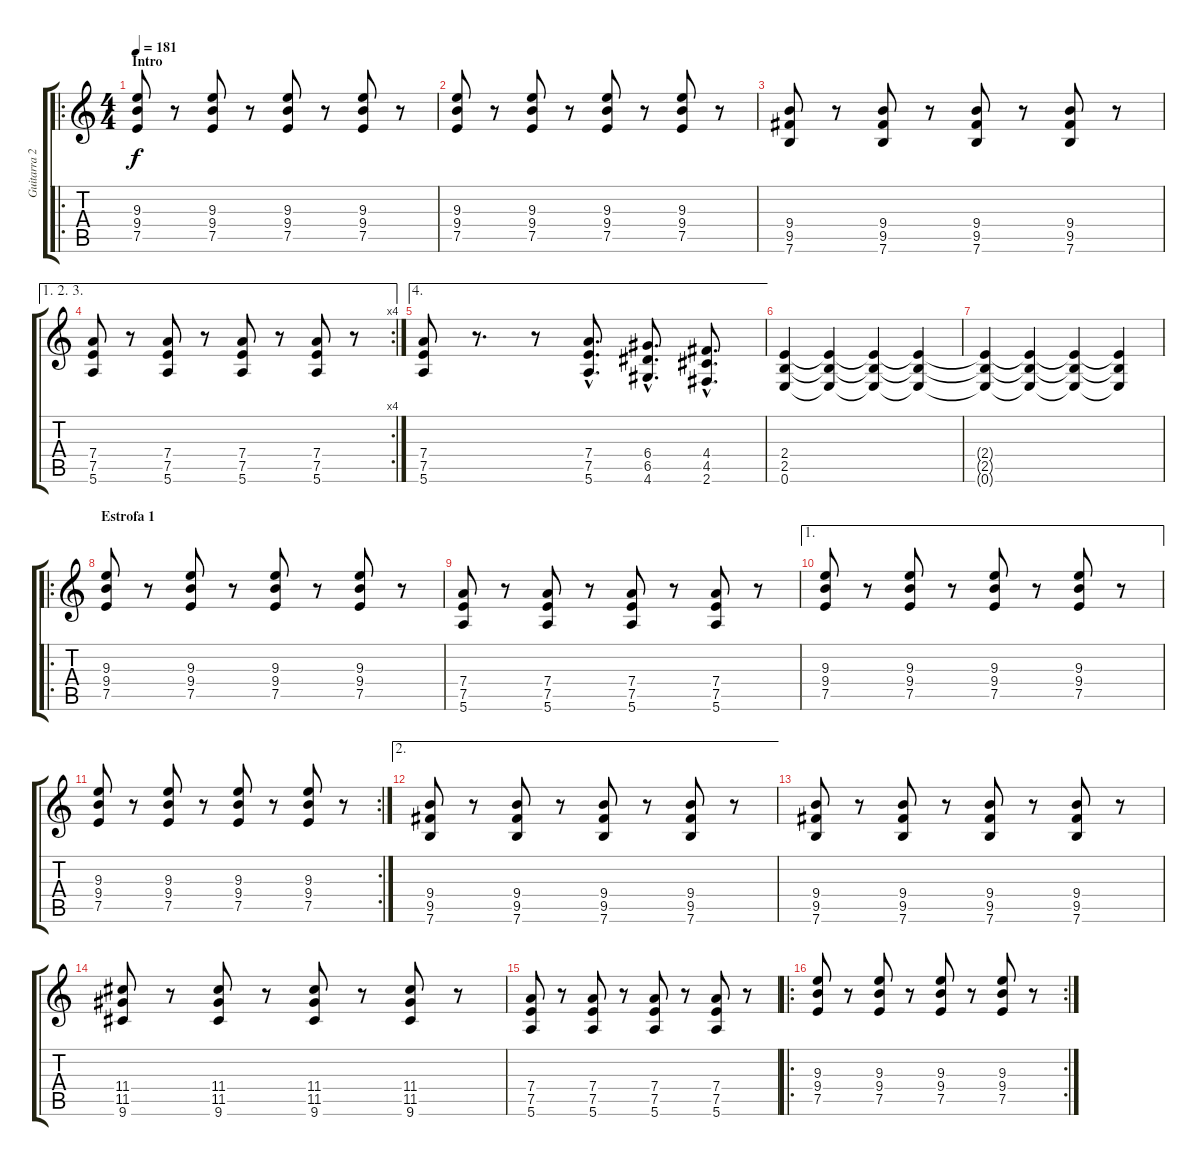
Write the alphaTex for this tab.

\track ("Guitarra 2" "Guitarra 2") {instrument distortionguitar}
\staff {score tabs}
\tuning (E4 B3 G3 D3 A2 E2) {hide}
\ro
\ts (4 4)
\section ("" "Intro")
\tempo 181
\clef g2
\ks c
(9.3 9.4 7.5).8{dy f instrument distortionguitar} r.8 (9.3 9.4 7.5).8 r.8 (9.3 9.4 7.5).8 r.8 (9.3 9.4 7.5).8 r.8 |
(9.3 9.4 7.5).8 r.8 (9.3 9.4 7.5).8 r.8 (9.3 9.4 7.5).8 r.8 (9.3 9.4 7.5).8 r.8 |
(9.4 9.5 7.6).8 r.8 (9.4 9.5 7.6).8 r.8 (9.4 9.5 7.6).8 r.8 (9.4 9.5 7.6).8 r.8 |
\ae (1 2 3)
\rc 4
(7.4 7.5 5.6).8 r.8 (7.4 7.5 5.6).8 r.8 (7.4 7.5 5.6).8 r.8 (7.4 7.5 5.6).8 r.8 |
\ae 4
(7.4 7.5 5.6).8 r.8{d} r.8 (7.4{hac} 7.5{hac} 5.6{hac}).8{d} (6.4{hac} 6.5{hac} 4.6{hac}).8{d} (4.4{hac} 4.5{hac} 2.6{hac}).8{d} |
(2.4 2.5 0.6).4 (2.4{t} 2.5{t} 0.6{t}).4 (2.4{t} 2.5{t} 0.6{t}).4 (2.4{t} 2.5{t} 0.6{t}).4 |
(2.4{t} 2.5{t} 0.6{t}).4 (2.4{t} 2.5{t} 0.6{t}).4 (2.4{t} 2.5{t} 0.6{t}).4 (2.4{t} 2.5{t} 0.6{t}).4 |
\ro
\section ("" "Estrofa 1")
(9.3 9.4 7.5).8 r.8 (9.3 9.4 7.5).8 r.8 (9.3 9.4 7.5).8 r.8 (9.3 9.4 7.5).8 r.8 |
(7.4 7.5 5.6).8 r.8 (7.4 7.5 5.6).8 r.8 (7.4 7.5 5.6).8 r.8 (7.4 7.5 5.6).8 r.8 |
\ae 1
(9.3 9.4 7.5).8 r.8 (9.3 9.4 7.5).8 r.8 (9.3 9.4 7.5).8 r.8 (9.3 9.4 7.5).8 r.8 |
\rc 2
(9.3 9.4 7.5).8 r.8 (9.3 9.4 7.5).8 r.8 (9.3 9.4 7.5).8 r.8 (9.3 9.4 7.5).8 r.8 |
\ae 2
(9.4 9.5 7.6).8 r.8 (9.4 9.5 7.6).8 r.8 (9.4 9.5 7.6).8 r.8 (9.4 9.5 7.6).8 r.8 |
(9.4 9.5 7.6).8 r.8 (9.4 9.5 7.6).8 r.8 (9.4 9.5 7.6).8 r.8 (9.4 9.5 7.6).8 r.8 |
(11.4 11.5 9.6).8 r.8 (11.4 11.5 9.6).8 r.8 (11.4 11.5 9.6).8 r.8 (11.4 11.5 9.6).8 r.8 |
(7.4 7.5 5.6).8 r.8 (7.4 7.5 5.6).8 r.8 (7.4 7.5 5.6).8 r.8 (7.4 7.5 5.6).8 r.8 |
\ro
\rc 2
(9.3 9.4 7.5).8 r.8 (9.3 9.4 7.5).8 r.8 (9.3 9.4 7.5).8 r.8 (9.3 9.4 7.5).8 r.8
